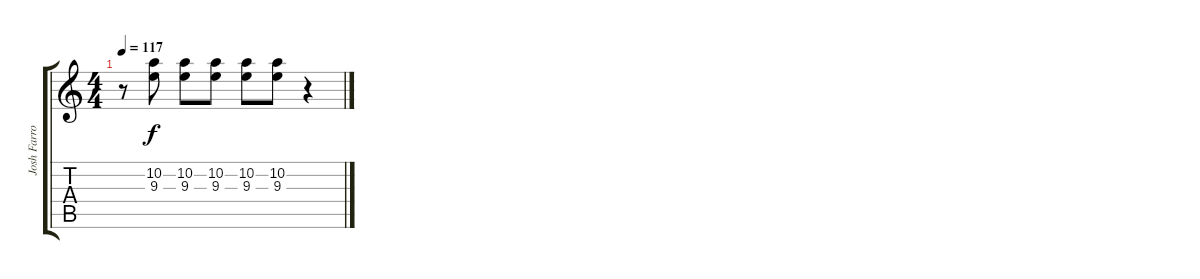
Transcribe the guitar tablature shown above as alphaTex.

\track ("Josh Farro" "Josh Farro") {instrument electricguitarjazz}
\staff {score tabs}
\tuning (E4 B3 G3 D3 A2 E2) {hide}
\ts (4 4)
\tempo 117
\clef g2
\ks c
r.8{dy f} (10.2 9.3).8 (10.2 9.3).8 (10.2 9.3).8 (10.2 9.3).8 (10.2 9.3).8 r.4
